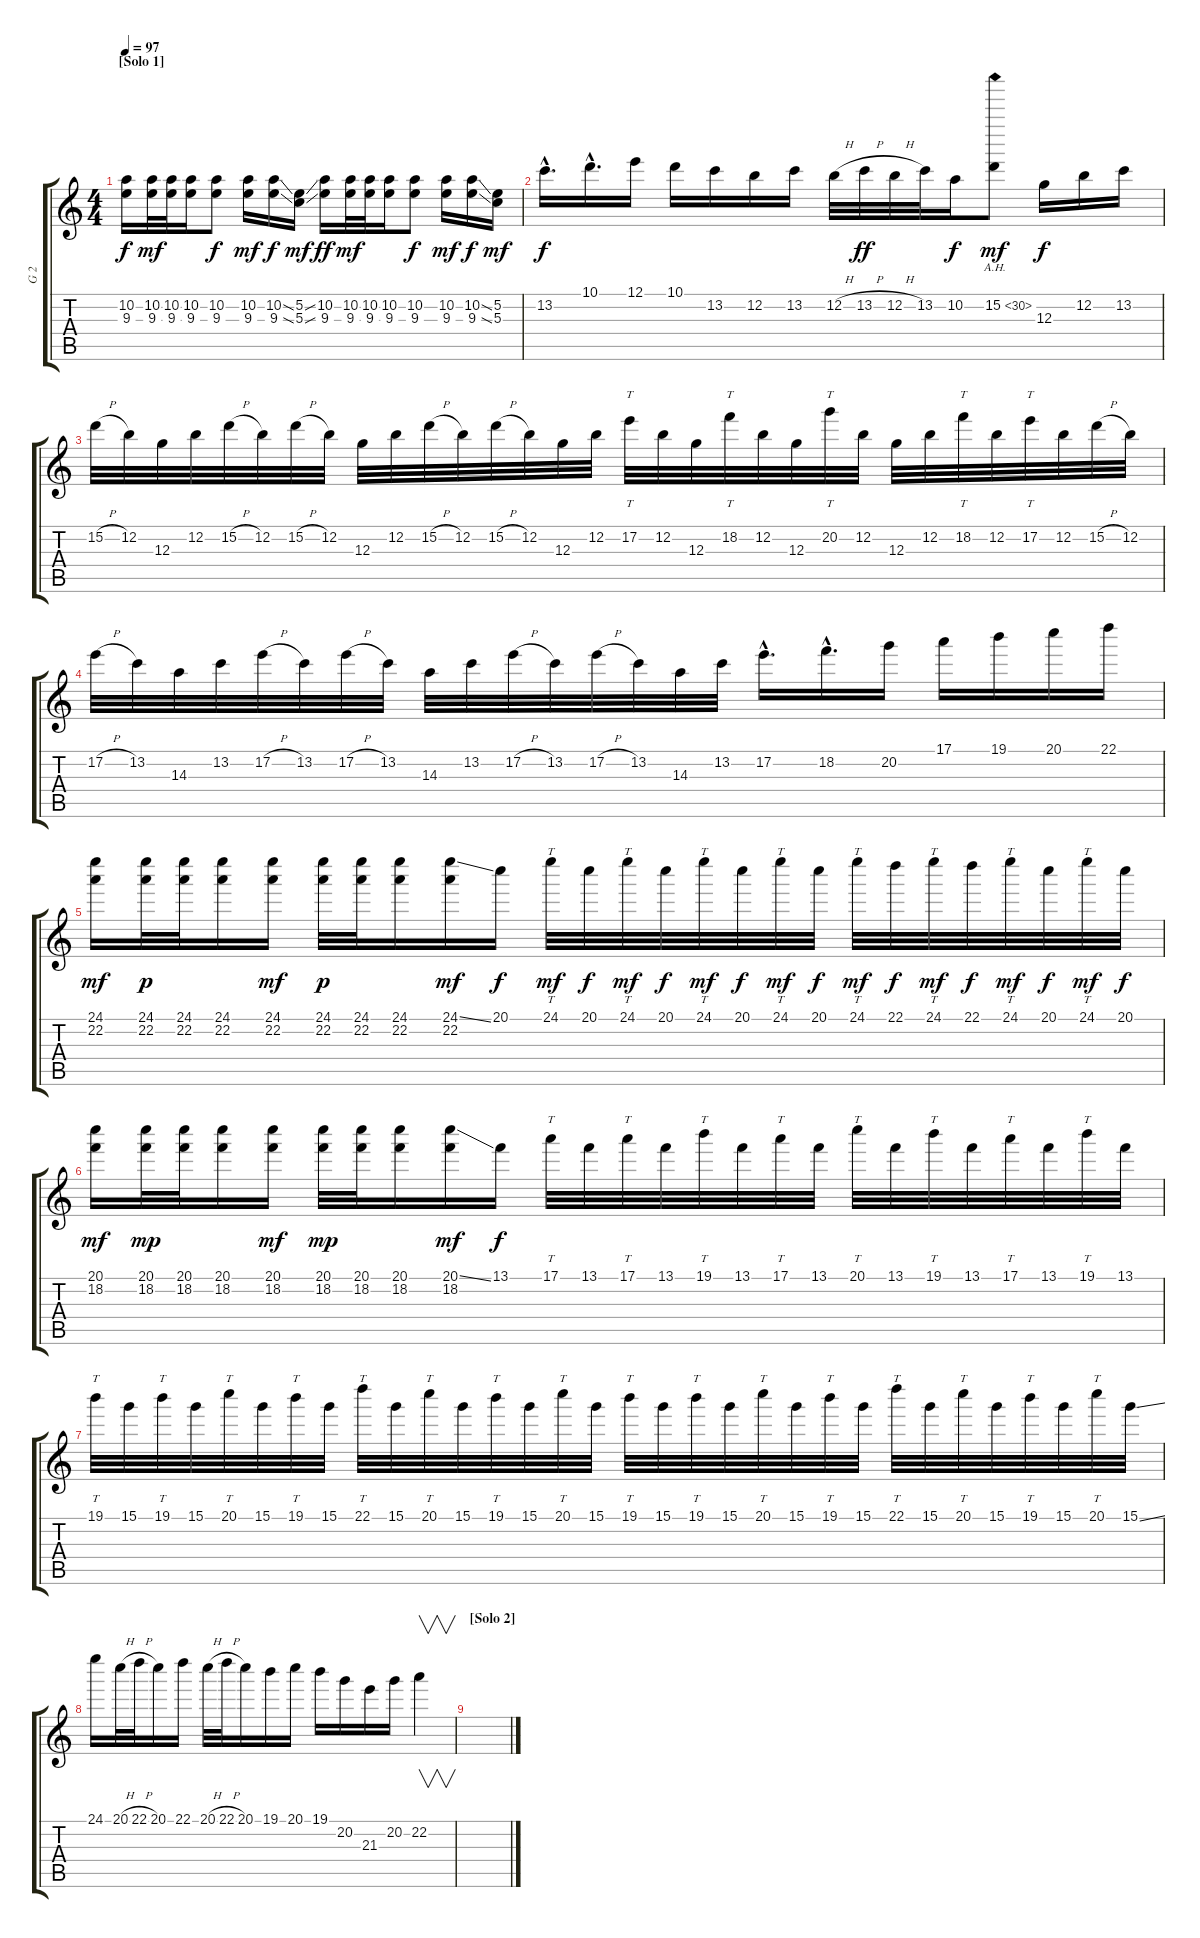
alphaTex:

\track ("G 2" "G 2") {instrument distortionguitar}
\staff {score tabs}
\tuning (E4 B3 G3 D3 A2 E2) {hide}
\ts (4 4)
\section ("" "[Solo 1]")
\tempo 97
\clef g2
\ks c
(10.2 9.3).16{dy f} (10.2 9.3).32{dy mf} (10.2 9.3).32 (10.2 9.3).16 (10.2 9.3).8{dy f} (10.2 9.3).16{dy mf} (10.2{ss} 9.3{ss}).16{dy f} (5.2{ss} 5.3{ss}).16{dy mf} (10.2 9.3).16{dy ff} (10.2 9.3).32{dy mf} (10.2 9.3).32 (10.2 9.3).16 (10.2 9.3).8{dy f} (10.2 9.3).16{dy mf} (10.2{ss} 9.3{ss}).16{dy f} (5.2 5.3).16{dy mf} |
13.2{hac}.16{d dy f} 10.1{hac}.16{d} 12.1.16 10.1.16 13.2.16 12.2.16 13.2.16 12.2{h}.32 13.2{h}.32{dy ff} 12.2{h}.32 13.2.32 10.2.16{dy f} 15.2{ah 15}.8{dy mf} 12.3.16{dy f} 12.2.16 13.2.16 |
15.2{h}.32 12.2.32 12.3.32 12.2.32 15.2{h}.32 12.2.32 15.2{h}.32 12.2.32 12.3.32 12.2.32 15.2{h}.32 12.2.32 15.2{h}.32 12.2.32 12.3.32 12.2.32 17.2.32{tt} 12.2.32 12.3.32 18.2.32{tt} 12.2.32 12.3.32 20.2.32{tt} 12.2.32 12.3.32 12.2.32 18.2.32{tt} 12.2.32 17.2.32{tt} 12.2.32 15.2{h}.32 12.2.32 |
17.2{h}.32 13.2.32 14.3.32 13.2.32 17.2{h}.32 13.2.32 17.2{h}.32 13.2.32 14.3.32 13.2.32 17.2{h}.32 13.2.32 17.2{h}.32 13.2.32 14.3.32 13.2.32 17.2{hac}.16{d} 18.2{hac}.16{d} 20.2.16 17.1.16 19.1.16 20.1.16 22.1.16 |
(24.1 22.2).16{dy mf} (24.1 22.2).32{dy p} (24.1 22.2).32 (24.1 22.2).16 (24.1 22.2).16{dy mf} (24.1 22.2).32{dy p} (24.1 22.2).32 (24.1 22.2).16 (24.1{ss} 22.2).16{dy mf} 20.1.16{dy f} 24.1.32{tt dy mf} 20.1.32{dy f} 24.1.32{tt dy mf} 20.1.32{dy f} 24.1.32{tt dy mf} 20.1.32{dy f} 24.1.32{tt dy mf} 20.1.32{dy f} 24.1.32{tt dy mf} 22.1.32{dy f} 24.1.32{tt dy mf} 22.1.32{dy f} 24.1.32{tt dy mf} 20.1.32{dy f} 24.1.32{tt dy mf} 20.1.32{dy f} |
(20.1 18.2).16{dy mf} (20.1 18.2).32{dy mp} (20.1 18.2).32 (20.1 18.2).16 (20.1 18.2).16{dy mf} (20.1 18.2).32{dy mp} (20.1 18.2).32 (20.1 18.2).16 (20.1{ss} 18.2).16{dy mf} 13.1.16{dy f} 17.1.32{tt} 13.1.32 17.1.32{tt} 13.1.32 19.1.32{tt} 13.1.32 17.1.32{tt} 13.1.32 20.1.32{tt} 13.1.32 19.1.32{tt} 13.1.32 17.1.32{tt} 13.1.32 19.1.32{tt} 13.1.32 |
19.1.32{tt} 15.1.32 19.1.32{tt} 15.1.32 20.1.32{tt} 15.1.32 19.1.32{tt} 15.1.32 22.1.32{tt} 15.1.32 20.1.32{tt} 15.1.32 19.1.32{tt} 15.1.32 20.1.32{tt} 15.1.32 19.1.32{tt} 15.1.32 19.1.32{tt} 15.1.32 20.1.32{tt} 15.1.32 19.1.32{tt} 15.1.32 22.1.32{tt} 15.1.32 20.1.32{tt} 15.1.32 19.1.32{tt} 15.1.32 20.1.32{tt} 15.1{ss}.32 |
24.1.16 20.1{h}.32 22.1{h}.32 20.1.16 22.1.16 20.1{h}.32 22.1{h}.32 20.1.16 19.1.16 20.1.16 19.1.16 20.2.16 21.3.16 20.2.16 22.2.4{v} |
\section ("" "[Solo 2]")
